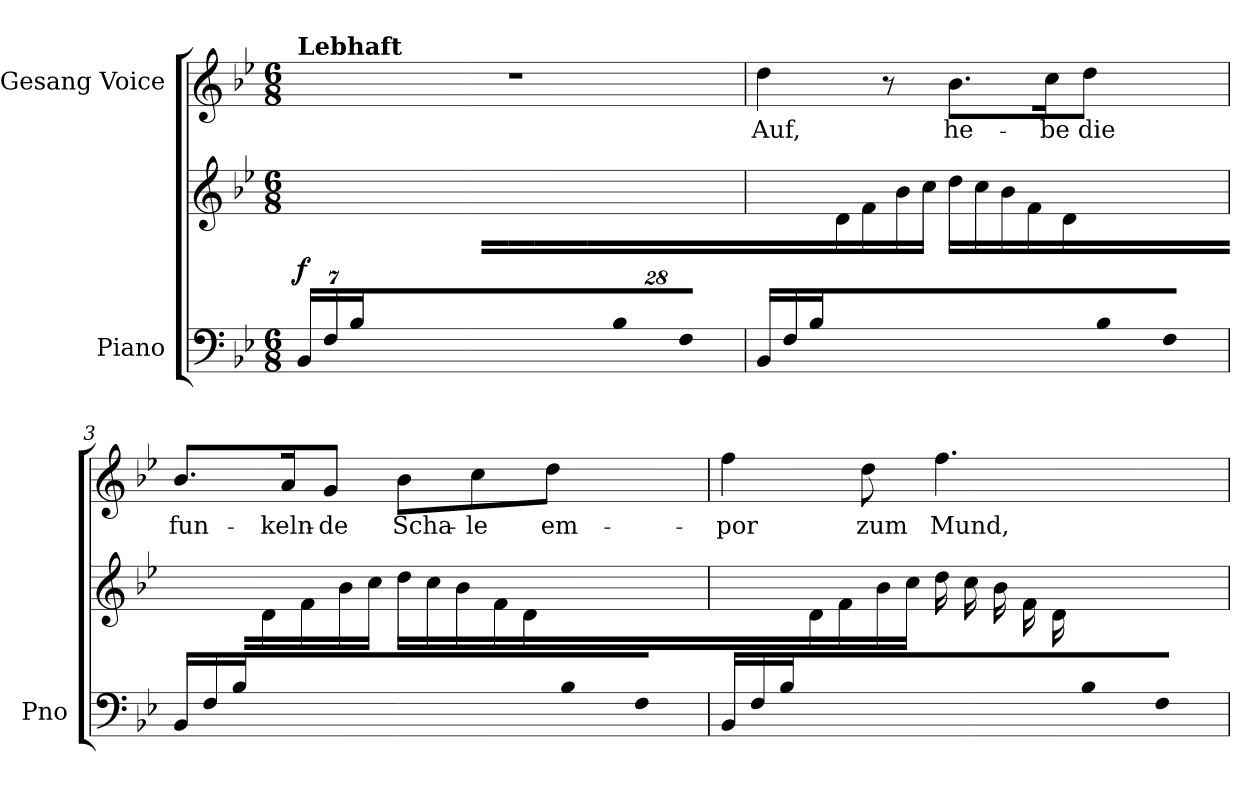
**kern	**kern	**dynam	**kern	**text
*part2	*part2	*part2	*part1	*part1
*staff3	*staff2	*staff2/3	*staff1	*staff1
*I"Piano	*	*	*I"Gesang Voice	*
*I'Pno	*	*	*	*
*clefF4	*clefG2	*	*clefG2	*
*k[b-e-]	*k[b-e-]	*	*k[b-e-]	*
*M6/8	*M6/8	*	*M6/8	*
*Xbrackettup	*	*	*	*
=1	=1	=1	=1	=1
*	*^	*	*	*
!	!	!	!	!LO:TX:a:B:t=Lebhaft	!
!	!	!	!LO:DY:a=2	!	!
56%3BB-/LL	2.ryy	28%3.ryy	f	2.r	.
56%3F/	.	.	.	.	.
56%3B-/	.	.	.	.	.
56%27ryy	.	56%3d\	.	.	.
.	.	56%3f\	.	.	.
.	.	56%3b-\	.	.	.
.	.	56%3cc\JJ	.	.	.
*	*	*Xtuplet	*	*	*
.	.	56%3dd\LL	.	.	.
.	.	56%3cc\	.	.	.
.	.	56%3b-\	.	.	.
.	.	56%3f\	.	.	.
.	.	56%3d\	.	.	.
56%3B-/	.	14.ryy	.	.	.
56%3F/JJ	.	.	.	.	.
=2	=2	=2	=2	=2	=2
*Xtuplet	*	*	*	*	*
56%3BB-/LL	2.ryy	28%3.ryy	.	4dd\	Auf,
56%3F/	.	.	.	.	.
56%3B-/	.	.	.	.	.
56%27ryy	.	56%3d\	.	.	.
.	.	56%3f\	.	.	.
.	.	.	.	8r	.
.	.	56%3b-\	.	.	.
.	.	56%3cc\JJ	.	.	.
.	.	56%3dd\LL	.	8.b-\L	he-
.	.	56%3cc\	.	.	.
.	.	56%3b-\	.	.	.
.	.	56%3f\	.	.	.
.	.	.	.	16cc\K	-be
.	.	56%3d\	.	.	.
.	.	.	.	8dd\J	die
56%3B-/	.	14.ryy	.	.	.
56%3F/JJ	.	.	.	.	.
=3	=3	=3	=3	=3	=3
56%3BB-/LL	2.ryy	28%3.ryy	.	8.b-/L	fun-
56%3F/	.	.	.	.	.
56%3B-/	.	.	.	.	.
56%27ryy	.	56%3d\	.	.	.
.	.	.	.	16a/K	-keln-
.	.	56%3f\	.	.	.
.	.	.	.	8g/J	-de
.	.	56%3b-\	.	.	.
.	.	56%3cc\JJ	.	.	.
.	.	56%3dd\LL	.	8b-\L	Scha-
.	.	56%3cc\	.	.	.
.	.	56%3b-\	.	.	.
.	.	.	.	8cc\	-le
.	.	56%3f\	.	.	.
.	.	56%3d\	.	.	.
.	.	.	.	8dd\J	em-
56%3B-/	.	14.ryy	.	.	.
56%3F/JJ	.	.	.	.	.
=4	=4	=4	=4	=4	=4
56%3BB-/LL	2.ryy	28%3.ryy	.	4ff\	-por
56%3F/	.	.	.	.	.
56%3B-/	.	.	.	.	.
56%27ryy	.	56%3d\	.	.	.
.	.	56%3f\	.	.	.
.	.	.	.	8dd\	zum
.	.	56%3b-\	.	.	.
.	.	56%3cc\JJ	.	.	.
.	.	56%3dd\LL	.	4.ff\	Mund,
.	.	56%3cc\	.	.	.
.	.	56%3b-\	.	.	.
.	.	56%3f\	.	.	.
.	.	56%3d\	.	.	.
56%3B-/	.	14.ryy	.	.	.
56%3F/JJ	.	.	.	.	.
*	*v	*v	*	*	*
=	=	=	=	=
*-	*-	*-	*-	*-
